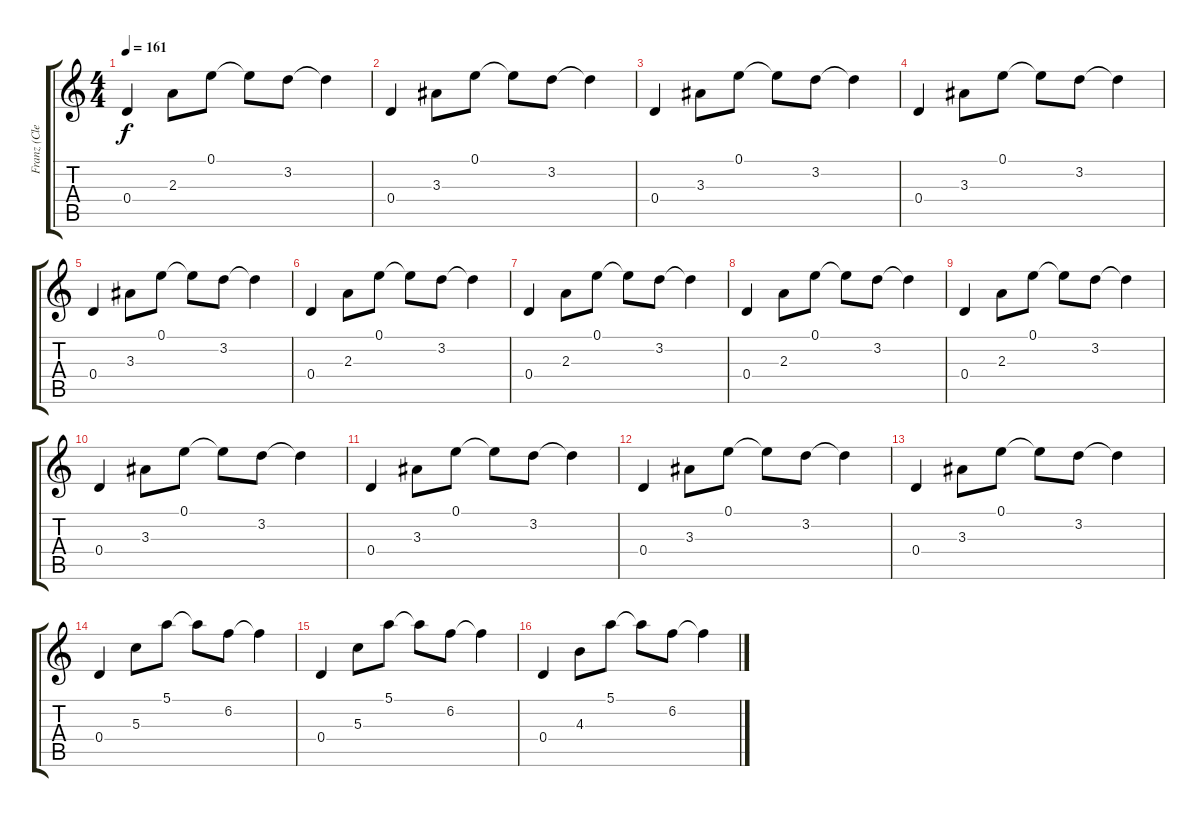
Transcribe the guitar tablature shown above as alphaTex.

\track ("Franz (Clean Guitar)" "Franz (Cle") {instrument acousticguitarsteel}
\staff {score tabs}
\tuning (E4 B3 G3 D3 A2 D2) {hide}
\ts (4 4)
\tempo 161
\clef g2
\ks c
0.4.4{dy f} 2.3.8 0.1.8 0.1{t}.8 3.2.8 3.2{t}.4 |
0.4.4 3.3.8 0.1.8 0.1{t}.8 3.2.8 3.2{t}.4 |
0.4.4 3.3.8 0.1.8 0.1{t}.8 3.2.8 3.2{t}.4 |
0.4.4 3.3.8 0.1.8 0.1{t}.8 3.2.8 3.2{t}.4 |
0.4.4 3.3.8 0.1.8 0.1{t}.8 3.2.8 3.2{t}.4 |
0.4.4 2.3.8 0.1.8 0.1{t}.8 3.2.8 3.2{t}.4 |
0.4.4 2.3.8 0.1.8 0.1{t}.8 3.2.8 3.2{t}.4 |
0.4.4 2.3.8 0.1.8 0.1{t}.8 3.2.8 3.2{t}.4 |
0.4.4 2.3.8 0.1.8 0.1{t}.8 3.2.8 3.2{t}.4 |
0.4.4 3.3.8 0.1.8 0.1{t}.8 3.2.8 3.2{t}.4 |
0.4.4 3.3.8 0.1.8 0.1{t}.8 3.2.8 3.2{t}.4 |
0.4.4 3.3.8 0.1.8 0.1{t}.8 3.2.8 3.2{t}.4 |
0.4.4 3.3.8 0.1.8 0.1{t}.8 3.2.8 3.2{t}.4 |
0.4.4 5.3.8 5.1.8 5.1{t}.8 6.2.8 6.2{t}.4 |
0.4.4 5.3.8 5.1.8 5.1{t}.8 6.2.8 6.2{t}.4 |
0.4.4 4.3.8 5.1.8 5.1{t}.8 6.2.8 6.2{t}.4
